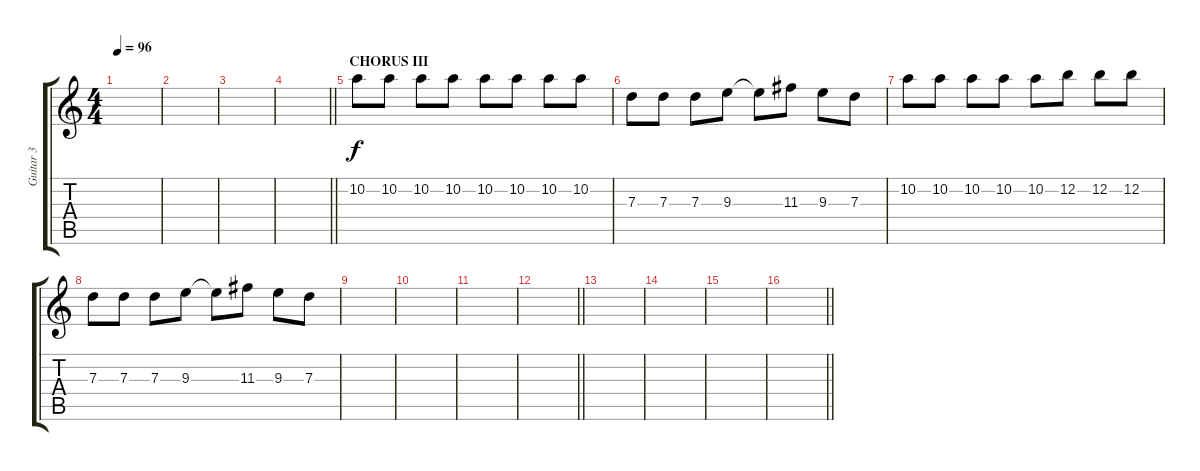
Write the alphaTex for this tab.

\track ("Guitar 3" "Guitar 3") {instrument electricguitarclean}
\staff {score tabs}
\tuning (E4 B3 G3 D3 A2 E2) {hide}
\ts (4 4)
\tempo 96
\clef g2
\ks c
|
|
|
\barLineRight lightlight
|
\section ("" "CHORUS III")
10.2.8 10.2.8 10.2.8 10.2.8 10.2.8 10.2.8 10.2.8 10.2.8 |
7.3.8 7.3.8 7.3.8 9.3.8 9.3{t}.8 11.3.8 9.3.8 7.3.8 |
10.2.8 10.2.8 10.2.8 10.2.8 10.2.8 12.2.8 12.2.8 12.2.8 |
7.3.8 7.3.8 7.3.8 9.3.8 9.3{t}.8 11.3.8 9.3.8 7.3.8 |
|
|
|
\barLineRight lightlight
|
|
|
|
\barLineRight lightlight
